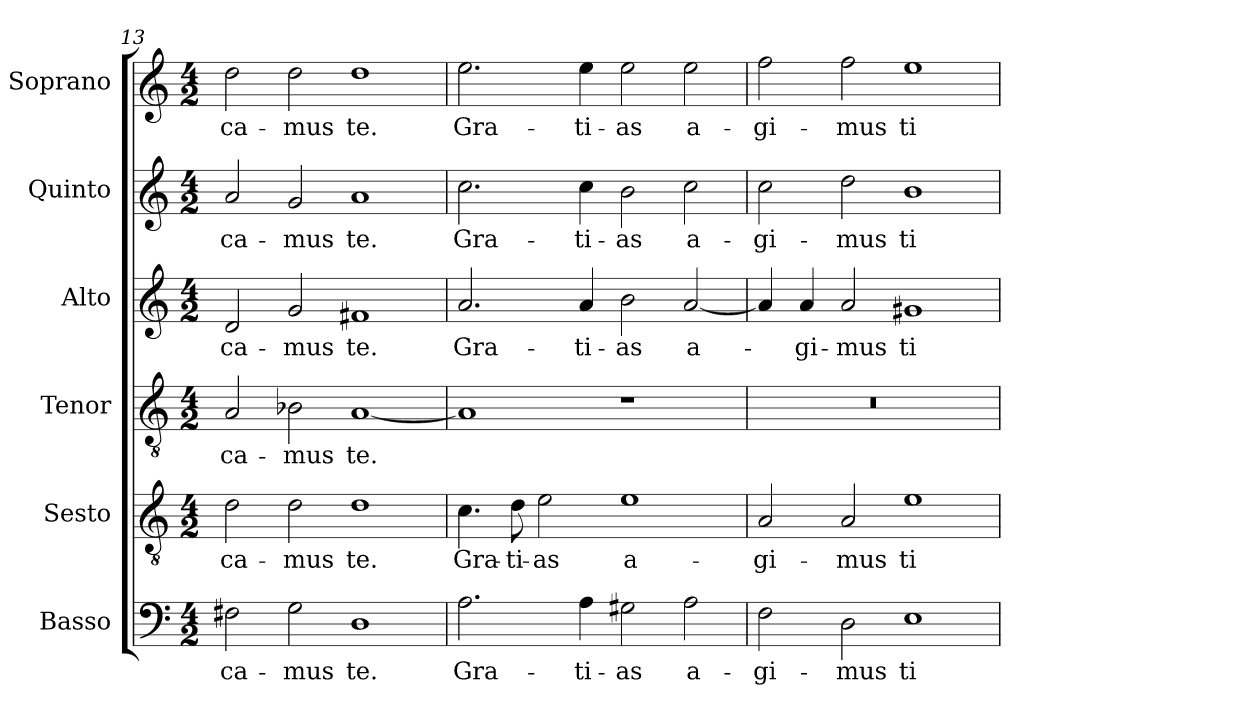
**kern	**text	**kern	**text	**kern	**text	**kern	**text	**kern	**text	**kern	**text
*part6	*part6	*part5	*part5	*part4	*part4	*part3	*part3	*part2	*part2	*part1	*part1
*staff6	*staff6	*staff5	*staff5	*staff4	*staff4	*staff3	*staff3	*staff2	*staff2	*staff1	*staff1
*I"Basso	*	*I"Sesto	*	*I"Tenor	*	*I"Alto	*	*I"Quinto	*	*I"Soprano	*
*	*	*I'T.	*	*I'T.	*	*I'A.	*	*	*	*I'Sop.	*
*clefF4	*	*clefGv2	*	*clefGv2	*	*clefG2	*	*clefG2	*	*clefG2	*
*	*	*ITrd7c12	*	*ITrd7c12	*	*	*	*	*	*	*
*k[]	*	*k[]	*	*k[]	*	*k[]	*	*k[]	*	*k[]	*
*C:	*	*C:	*	*C:	*	*C:	*	*C:	*	*C:	*
*M4/2	*	*M4/2	*	*M4/2	*	*M4/2	*	*M4/2	*	*M4/2	*
=13	=13	=13	=13	=13	=13	=13	=13	=13	=13	=13	=13
!	!LO:LY:b:color=#000000	!	!	!	!	!	!	!	!	!	!
!	!	!	!LO:LY:b:color=#000000	!	!	!	!	!	!	!	!
!	!	!	!	!	!LO:LY:b:color=#000000	!	!	!	!	!	!
!	!	!	!	!	!	!	!LO:LY:b:color=#000000	!	!	!	!
!	!	!	!	!	!	!	!	!	!LO:LY:b:color=#000000	!	!
!	!	!	!	!	!	!	!	!	!	!	!LO:LY:b:color=#000000
2F#Xi\	-ca-	2Di\	-ca-	2AAi/	-ca-	2di/	-ca-	2ai/	-ca-	2ddi\	-ca-
!	!LO:LY:b:color=#000000	!	!	!	!	!	!	!	!	!	!
!	!	!	!LO:LY:b:color=#000000	!	!	!	!	!	!	!	!
!	!	!	!	!	!LO:LY:b:color=#000000	!	!	!	!	!	!
!	!	!	!	!	!	!	!LO:LY:b:color=#000000	!	!	!	!
!	!	!	!	!	!	!	!	!	!LO:LY:b:color=#000000	!	!
!	!	!	!	!	!	!	!	!	!	!	!LO:LY:b:color=#000000
2Gi\	-mus	2Di\	-mus	2BB-Xi\	-mus	2gi/	-mus	2gi/	-mus	2ddi\	-mus
!	!LO:LY:b:color=#000000	!	!	!	!	!	!	!	!	!	!
!	!	!	!LO:LY:b:color=#000000	!	!	!	!	!	!	!	!
!	!	!	!	!	!LO:LY:b:color=#000000	!	!	!	!	!	!
!	!	!	!	!	!	!	!LO:LY:b:color=#000000	!	!	!	!
!	!	!	!	!	!	!	!	!	!LO:LY:b:color=#000000	!	!
!	!	!	!	!	!	!	!	!	!	!	!LO:LY:b:color=#000000
1Di	te.	1Di	te.	[1AAi	te.	1f#Xi	te.	1ai	te.	1ddi	te.
=14	=14	=14	=14	=14	=14	=14	=14	=14	=14	=14	=14
!	!LO:LY:b:color=#000000	!	!	!	!	!	!	!	!	!	!
!	!	!	!LO:LY:b:color=#000000	!	!	!	!	!	!	!	!
!	!	!	!	!	!	!	!LO:LY:b:color=#000000	!	!	!	!
!	!	!	!	!	!	!	!	!	!LO:LY:b:color=#000000	!	!
!	!	!	!	!	!	!	!	!	!	!	!LO:LY:b:color=#000000
2.Ai\	Gra-	4.Ci\	Gra-	1AAi]	.	2.ai/	Gra-	2.cci\	Gra-	2.eei\	Gra-
!	!	!	!LO:LY:b:color=#000000	!	!	!	!	!	!	!	!
.	.	8Di\	-ti-	.	.	.	.	.	.	.	.
!	!	!	!LO:LY:b:color=#000000	!	!	!	!	!	!	!	!
.	.	2Ei\	-as	.	.	.	.	.	.	.	.
!	!LO:LY:b:color=#000000	!	!	!	!	!	!	!	!	!	!
!	!	!	!	!	!	!	!LO:LY:b:color=#000000	!	!	!	!
!	!	!	!	!	!	!	!	!	!LO:LY:b:color=#000000	!	!
!	!	!	!	!	!	!	!	!	!	!	!LO:LY:b:color=#000000
4Ai\	-ti-	.	.	.	.	4ai/	-ti-	4cci\	-ti-	4eei\	-ti-
!	!LO:LY:b:color=#000000	!	!	!	!	!	!	!	!	!	!
!	!	!	!LO:LY:b:color=#000000	!	!	!	!	!	!	!	!
!	!	!	!	!	!	!	!LO:LY:b:color=#000000	!	!	!	!
!	!	!	!	!	!	!	!	!	!LO:LY:b:color=#000000	!	!
!	!	!	!	!	!	!	!	!	!	!	!LO:LY:b:color=#000000
2G#Xi\	-as	1Ei	a-	1r	.	2bi\	-as	2bi\	-as	2eei\	-as
!	!LO:LY:b:color=#000000	!	!	!	!	!	!	!	!	!	!
!	!	!	!	!	!	!	!LO:LY:b:color=#000000	!	!	!	!
!	!	!	!	!	!	!	!	!	!LO:LY:b:color=#000000	!	!
!	!	!	!	!	!	!	!	!	!	!	!LO:LY:b:color=#000000
2Ai\	a-	.	.	.	.	[2ai/	a-	2cci\	a-	2eei\	a-
=15	=15	=15	=15	=15	=15	=15	=15	=15	=15	=15	=15
!	!LO:LY:b:color=#000000	!	!	!	!	!	!	!	!	!	!
!	!	!	!LO:LY:b:color=#000000	!LO:N:vis=1	!	!	!	!	!	!	!
!	!	!	!	!	!	!	!	!	!LO:LY:b:color=#000000	!	!
!	!	!	!	!	!	!	!	!	!	!	!LO:LY:b:color=#000000
2Fi\	-gi-	2AAi/	-gi-	0r	.	4ai/]	.	2cci\	-gi-	2ffi\	-gi-
!	!	!	!	!	!	!	!LO:LY:b:color=#000000	!	!	!	!
.	.	.	.	.	.	4ai/	-gi-	.	.	.	.
!	!LO:LY:b:color=#000000	!	!	!	!	!	!	!	!	!	!
!	!	!	!LO:LY:b:color=#000000	!	!	!	!	!	!	!	!
!	!	!	!	!	!	!	!LO:LY:b:color=#000000	!	!	!	!
!	!	!	!	!	!	!	!	!	!LO:LY:b:color=#000000	!	!
!	!	!	!	!	!	!	!	!	!	!	!LO:LY:b:color=#000000
2Di\	-mus	2AAi/	-mus	.	.	2ai/	-mus	2ddi\	-mus	2ffi\	-mus
!	!LO:LY:b:color=#000000	!	!	!	!	!	!	!	!	!	!
!	!	!	!LO:LY:b:color=#000000	!	!	!	!	!	!	!	!
!	!	!	!	!	!	!	!LO:LY:b:color=#000000	!	!	!	!
!	!	!	!	!	!	!	!	!	!LO:LY:b:color=#000000	!	!
!	!	!	!	!	!	!	!	!	!	!	!LO:LY:b:color=#000000
1Ei	ti-	1Ei	ti-	.	.	1g#Xi	ti-	1bi	ti-	1eei	ti-
=	=	=	=	=	=	=	=	=	=	=	=
*-	*-	*-	*-	*-	*-	*-	*-	*-	*-	*-	*-
